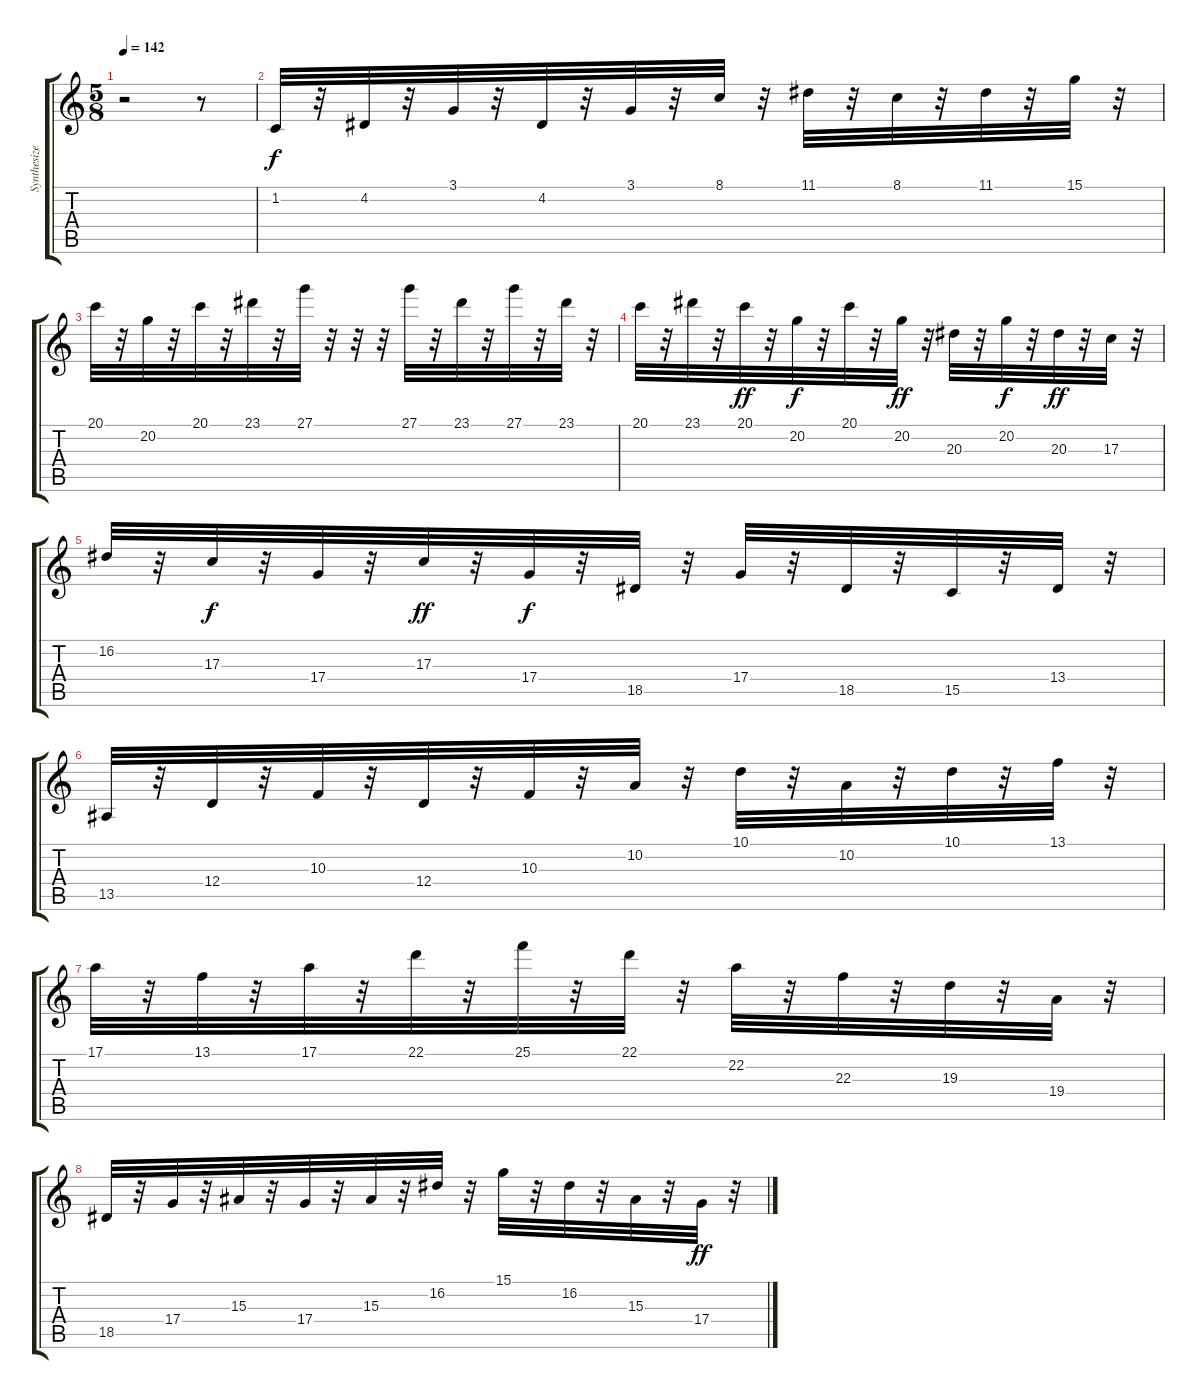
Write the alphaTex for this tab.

\track ("Synthesizer3                        " "Synthesize") {instrument fx7echoes}
\staff {score tabs}
\tuning (E4 B3 G3 D3 A2 E2) {hide}
\ts (5 8)
\tempo 142
\clef g2
\ks c
r.2{dy ff} r.8 |
1.2.32{dy f} r.32 4.2.32 r.32 3.1.32 r.32 4.2.32 r.32 3.1.32 r.32 8.1.32 r.32 11.1.32 r.32 8.1.32 r.32 11.1.32 r.32 15.1.32 r.32 |
20.1.32 r.32 20.2.32 r.32 20.1.32 r.32 23.1.32 r.32 27.1.32 r.32 r.32 r.32 27.1.32 r.32 23.1.32 r.32 27.1.32 r.32 23.1.32 r.32 |
20.1.32 r.32 23.1.32 r.32 20.1.32{dy ff} r.32 20.2.32{dy f} r.32 20.1.32 r.32 20.2.32{dy ff} r.32 20.3.32 r.32 20.2.32{dy f} r.32 20.3.32{dy ff} r.32 17.3.32 r.32 |
16.2.32 r.32 17.3.32{dy f} r.32 17.4.32 r.32 17.3.32{dy ff} r.32 17.4.32{dy f} r.32 18.5.32 r.32 17.4.32 r.32 18.5.32 r.32 15.5.32 r.32 13.4.32 r.32 |
13.5.32 r.32 12.4.32 r.32 10.3.32 r.32 12.4.32 r.32 10.3.32 r.32 10.2.32 r.32 10.1.32 r.32 10.2.32 r.32 10.1.32 r.32 13.1.32 r.32 |
17.1.32 r.32 13.1.32 r.32 17.1.32 r.32 22.1.32 r.32 25.1.32 r.32 22.1.32 r.32 22.2.32 r.32 22.3.32 r.32 19.3.32 r.32 19.4.32 r.32 |
18.5.32 r.32 17.4.32 r.32 15.3.32 r.32 17.4.32 r.32 15.3.32 r.32 16.2.32 r.32 15.1.32 r.32 16.2.32 r.32 15.3.32 r.32 17.4.32{dy ff} r.32
